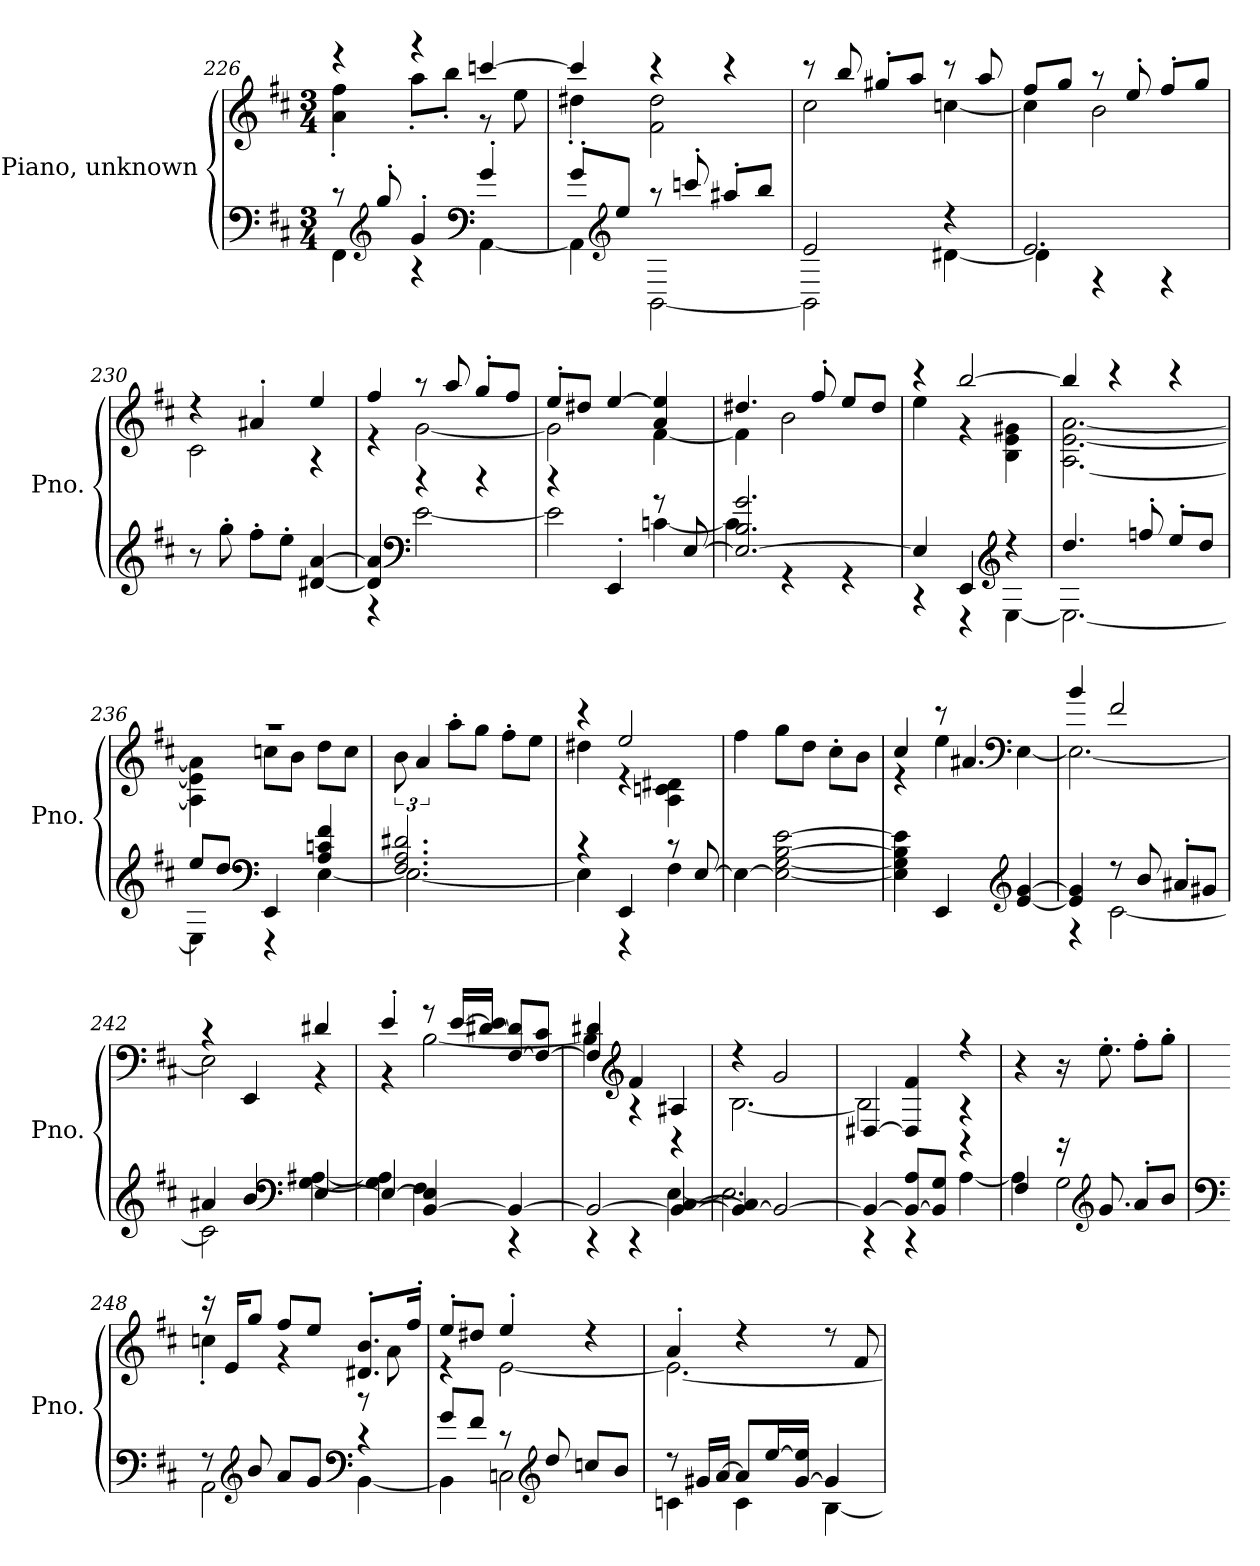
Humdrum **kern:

**kern	**kern
*part1	*part1
*staff2	*staff1
*I"Piano, unknown	*
*I'Pno.	*
*clefF4	*clefG2
*k[f#c#]	*k[f#c#]
*M3/4	*M3/4
=226	=226
*^	*^
8r	4FF#\	4r	4a\' 4ff#\'
*clefG2	*	*	*
8gg'/	.	.	.
4g'/	4r	4r	8aa'\L
.	.	.	8bb'\J
*clefF4	*	*	*
4g'/	[4AA\	[4cccn/	8r
.	.	.	8ee\
!!LO:LB:g=z	!!
=227	=227	=227	=227
8g'/L	4AA\]	4ccc/]	4dd#X'\
*clefG2	*	*	*
8ee/J	.	.	.
8r	[2BB\	4r	2f#\ 2dd#\
8cccn'/	.	.	.
8aa#X'/L	.	4r	.
8bb/J	.	.	.
=228	=228	=228	=228
2e/	2BB\]	8r	2cc#\
.	.	8bb/	.
.	.	8gg#X'/L	.
.	.	8aa/J	.
4r	[4d#X\	8r	[4ccn\
.	.	8aa/	.
=229	=229	=229	=229
2.e/	4d#\]	8ff#/L	4cc\]
.	.	8gg/J	.
.	4r	8r	2b\
.	.	8ee'/	.
.	4r	8ff#'/L	.
.	.	8gg/J	.
*v	*v	*	*
=230	=230	=230
8r	4r	2c#\
8gg'\	.	.
8ff#'\L	4a#X'/	.
8ee'\J	.	.
[4d#X/ [4a/	4ee/	4r
=231	=231	=231
*^	*	*
4d#/] 4a/]	4r	4ff#/	4r
*clefF4	*	*	*
4r	[2e\	8r	[2g\
.	.	8aa/	.
4r	.	8gg'/L	.
.	.	8ff#/J	.
!!LO:LB:g=z	!!
=232	=232	=232	=232
4r	2e\]	8ee'/L	2g\]
.	.	8dd#X/J	.
4EE'/	.	[4ee/	.
8r	[4cn\	4a/ 4ee/]	[4f#\
[8E/	.	.	.
=233	=233	=233	=233
2.E/_ 2.B/ 2.g/	4c\]	4.dd#X/	4f#\]
.	4r	.	2b\
.	.	8ff#'/	.
.	4r	8ee/L	.
.	.	8dd#/J	.
=234	=234	=234	=234
4E/]	4r	4r	4ee\
4EE/	4r	[2bb/	4r
*clefG2	*	*	*
4r	[4E\	.	4B\ 4e\ 4g#X\
=235	=235	=235	=235
4.dd/	2.E\_	4bb/]	[2.A\ [2.e\ [2.a\
.	.	4r	.
8ffn'/	.	.	.
8ee'/L	.	4r	.
8dd/J	.	.	.
=236	=236	=236	=236
8ee/L	4E\]	2.r	4A\] 4e\] 4a\]
8dd/J	.	.	.
*clefF4	*	*	*
4EE/	4r	.	8ccn\L
.	.	.	8b\J
4A/ 4cn/ 4f#/	[4E\	.	8dd\L
.	.	.	8cc\J
*	*	*v	*v
!!LO:PB:g=z
=237	=237	=237
2.F#/ 2.A/ 2.d#X/	2.E\_	12b\
.	.	6a/
.	.	8aa'\L
.	.	8gg\J
.	.	8ff#'\L
.	.	8ee\J
=238	=238	=238
*	*	*^
4r	4E\]	4r	4dd#X\
4EE/	4r	2ee/	4r
8r	4F#\	.	4A\ 4cn\ 4d#X\
[8E/	.	.	.
*v	*v	*	*
*	*v	*v
=239	=239
4E\_	4ff#\
2E\_ [2G\ [2B\ [2e\	8gg\L
.	8dd\J
.	8cc#'\L
.	8b\J
=240	=240
*	*^
4E\] 4G\] 4B\] 4e\]	4cc#/	4r
4EE/	8r	4ee\
.	4.a#X/	.
*clefG2	*clefF4	*
[4e/ [4g/	.	[4E\
=241	=241	=241
*^	*	*
4e/] 4g/]	4r	4b/	2.E\_
8r	[2c#\	2f#/	.
8b/	.	.	.
8a#X'/L	.	.	.
8g#X/J	.	.	.
!!LO:LB:g=z	!!
=242	=242	=242	=242
4a#X/	2c#\]	4r	2E\]
4b/	.	4EE/	.
*clefF4	*	*	*
[4E/	[4G\ [4A#X\	4d#X/	4r
=243	=243	=243	=243
4E/_	4G\] 4A#\]	4e'/	4r
[4BB/ 4E/]	4F#\	8r	[2B\
.	.	[16e/LL	.
.	.	[16d#X/ 16e/]JJ	.
4BB/_	4r	[8F#/ 8d#/]L	.
.	.	8F#/_ 8c#/J	.
=244	=244	=244	=244
2BB/_	4r	4F#/] 4d#X/	4B\]
*	*	*clefG2	*
.	4r	4f#/	4r
4BB/_ [4C#/	[4E\	4A#X/	4r
=245	=245	=245	=245
4BB/_ 4C#/]	2.E\]	4r	[2.B\
2BB/_	.	2g/	.
=246	=246	=246	=246
4BB/_	4r	[4D#X/	2B\]
8BB/_ 8A/L	4r	4D#/] 4f#/	.
8BB/] 8G/J	.	.	.
4r	[4A\	4r	4r
*	*	*v	*v
!!LO:LB:g=z
=247	=247	=247
4F#/	4A\]	4r
16r	2G\	16r
*clefG2	*	*
8.g/	.	8.ee'\
8a'/L	.	8ff#'\L
8b/J	.	8gg'\J
=248	=248	=248
*clefF4	*	*
*	*	*^
8r	2AA\	16r	4ccn'\
.	.	16e/KL	.
*clefG2	*	*	*
8b/	.	8gg/J	.
8a/L	.	8ff#/L	4r
8g/J	.	8ee/J	.
*clefF4	*	*	*
4r	[4BB\	8.d#X/' 8.b/'L	8r
.	.	.	8a\
.	.	16ff#'/Jk	.
=249	=249	=249	=249
8g/L	4BB\]	8ee'/L	4r
8f#/J	.	8dd#X/J	.
8r	2Cn\	4ee'/	[2e\
*clefG2	*	*	*
8dd/	.	.	.
8ccn/L	.	4r	.
8b/J	.	.	.
=250	=250	=250	=250
8r	4cn\	4a'/	2.e\_
16g#X/LL	.	.	.
[16a/JJ	.	.	.
8a/L]	4c\	4r	.
[16ee/L	.	.	.
[16g#/ 16ee/]JJ	.	.	.
4g#/]	[4B\	8r	.
.	.	8f#/	.
*v	*v	*	*
*	*v	*v
=	=
*-	*-
